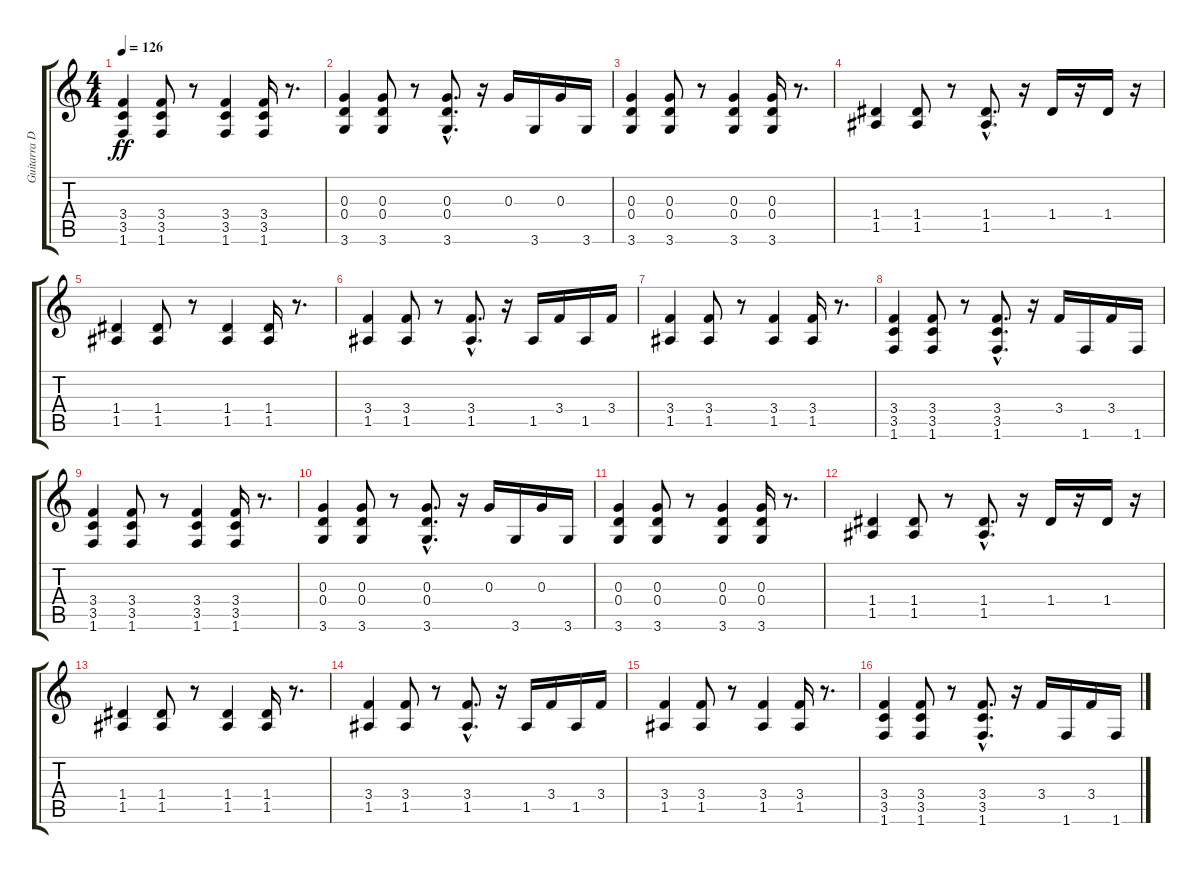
\track ("Guitarra Dist. ( Ritmica )" "Guitarra D") {instrument distortionguitar}
\staff {score tabs}
\tuning (E4 B3 G3 D3 A2 E2) {hide}
\ts (4 4)
\tempo 126
\clef g2
\ks c
(3.4 3.5 1.6).4{dy ff} (3.4 3.5 1.6).8 r.8 (3.4 3.5 1.6).4 (3.4 3.5 1.6).16 r.8{d} |
(0.3 0.4 3.6).4 (0.3 0.4 3.6).8 r.8 (0.3{hac} 0.4{hac} 3.6{hac}).8{d} r.16 0.3.16 3.6.16 0.3.16 3.6.16 |
(0.3 0.4 3.6).4 (0.3 0.4 3.6).8 r.8 (0.3 0.4 3.6).4 (0.3 0.4 3.6).16 r.8{d} |
(1.4 1.5).4 (1.4 1.5).8 r.8 (1.4{hac} 1.5{hac}).8{d} r.16 1.4.16 r.16 1.4.16 r.16 |
(1.4 1.5).4 (1.4 1.5).8 r.8 (1.4 1.5).4 (1.4 1.5).16 r.8{d} |
(3.4 1.5).4 (3.4 1.5).8 r.8 (3.4{hac} 1.5{hac}).8{d} r.16 1.5.16 3.4.16 1.5.16 3.4.16 |
(3.4 1.5).4 (3.4 1.5).8 r.8 (3.4 1.5).4 (3.4 1.5).16 r.8{d} |
(3.4 3.5 1.6).4 (3.4 3.5 1.6).8 r.8 (3.4{hac} 3.5{hac} 1.6{hac}).8{d} r.16 3.4.16 1.6.16 3.4.16 1.6.16 |
(3.4 3.5 1.6).4 (3.4 3.5 1.6).8 r.8 (3.4 3.5 1.6).4 (3.4 3.5 1.6).16 r.8{d} |
(0.3 0.4 3.6).4 (0.3 0.4 3.6).8 r.8 (0.3{hac} 0.4{hac} 3.6{hac}).8{d} r.16 0.3.16 3.6.16 0.3.16 3.6.16 |
(0.3 0.4 3.6).4 (0.3 0.4 3.6).8 r.8 (0.3 0.4 3.6).4 (0.3 0.4 3.6).16 r.8{d} |
(1.4 1.5).4 (1.4 1.5).8 r.8 (1.4{hac} 1.5{hac}).8{d} r.16 1.4.16 r.16 1.4.16 r.16 |
(1.4 1.5).4 (1.4 1.5).8 r.8 (1.4 1.5).4 (1.4 1.5).16 r.8{d} |
(3.4 1.5).4 (3.4 1.5).8 r.8 (3.4{hac} 1.5{hac}).8{d} r.16 1.5.16 3.4.16 1.5.16 3.4.16 |
(3.4 1.5).4 (3.4 1.5).8 r.8 (3.4 1.5).4 (3.4 1.5).16 r.8{d} |
(3.4 3.5 1.6).4 (3.4 3.5 1.6).8 r.8 (3.4{hac} 3.5{hac} 1.6{hac}).8{d} r.16 3.4.16 1.6.16 3.4.16 1.6.16
